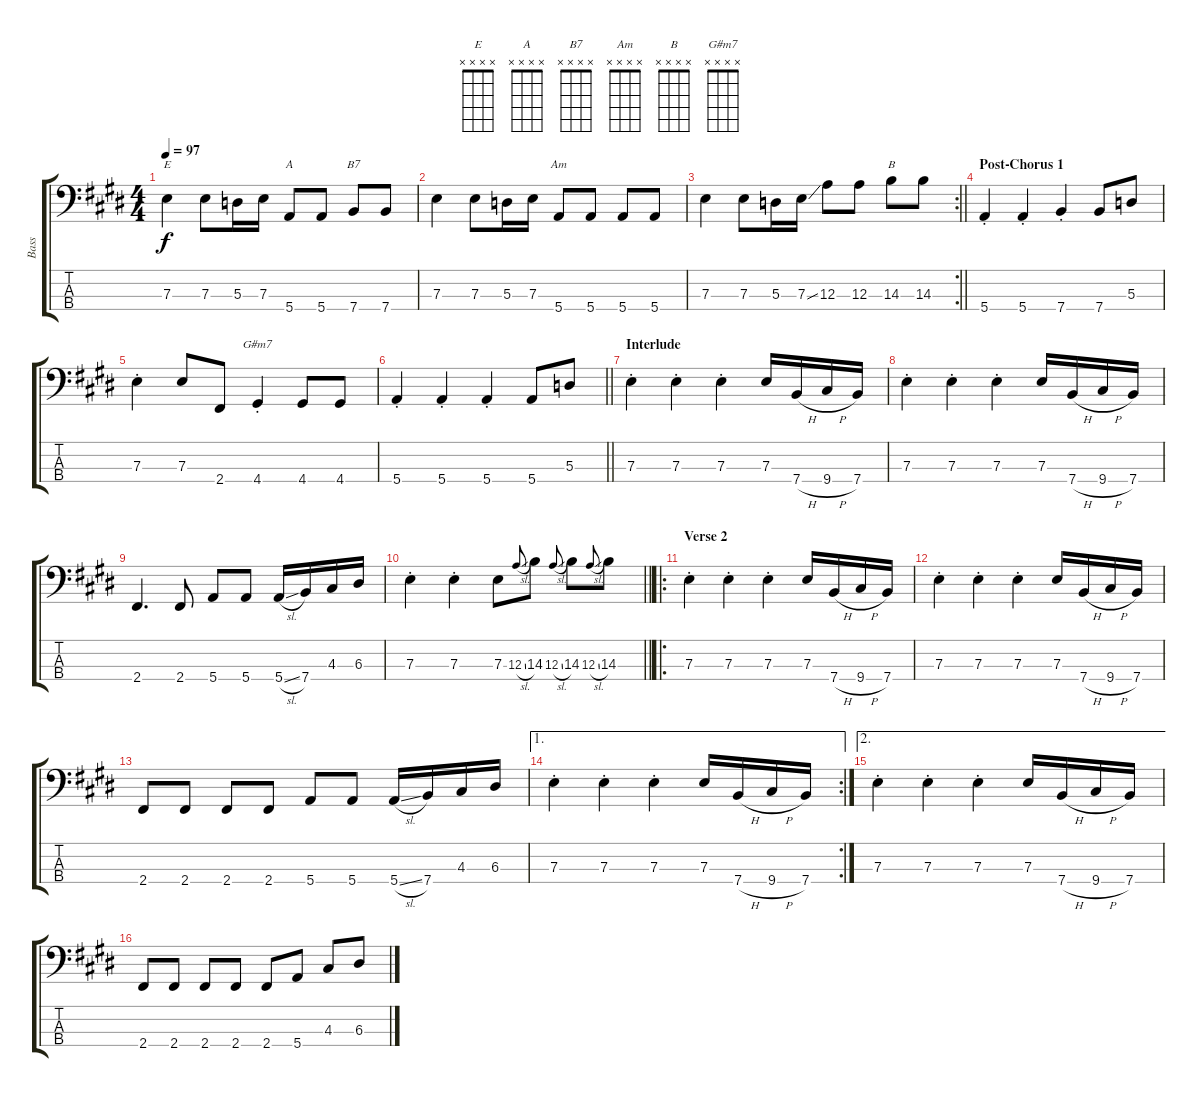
\track ("Bass" "Bass") {instrument electricbassfinger}
\staff {score tabs}
\tuning (G2 D2 A1 E1) {hide}
\chord ("E" x x x x)
\chord ("A" x x x x)
\chord ("B7" x x x x)
\chord ("Am" x x x x)
\chord ("B" x x x x)
\chord ("G#m7" x x x x)
\ts (4 4)
\tempo 97
\clef f4
\ks e
7.3.4{ch "E" dy f} 7.3.8 5.3.16 7.3.16 5.4.8{ch "A"} 5.4.8 7.4.8{ch "B7"} 7.4.8 |
7.3.4 7.3.8 5.3.16 7.3.16 5.4.8{ch "Am"} 5.4.8 5.4.8 5.4.8 |
\rc 2
\barLineRight lightlight
7.3.4 7.3.8 5.3.16 7.3{ss}.16 12.3.8 12.3.8 14.3.8{ch "B"} 14.3.8 |
\section ("" "Post-Chorus 1")
5.4{st}.4 5.4{st}.4 7.4{st}.4 7.4.8 5.3.8 |
7.3{st}.4 7.3.8 2.4.8 4.4{st}.4{ch "G#m7"} 4.4.8 4.4.8 |
\barLineRight lightlight
5.4{st}.4 5.4{st}.4 5.4{st}.4 5.4.8 5.3.8 |
\section ("" "Interlude")
7.3{st}.4 7.3{st}.4 7.3{st}.4 7.3.16 7.4{h}.16 9.4{h}.16 7.4.16 |
7.3{st}.4 7.3{st}.4 7.3{st}.4 7.3.16 7.4{h}.16 9.4{h}.16 7.4.16 |
2.4.4{d} 2.4.8 5.4.8 5.4.8 5.4{sl}.16 7.4.16 4.3.16 6.3.16 |
\barLineRight lightlight
7.3{st}.4 7.3{st}.4 7.3.8 12.3{sl}.8{gr onbeat} 14.3.8 12.3{sl}.8{gr onbeat} 14.3.8 12.3{sl}.8{gr onbeat} 14.3.8 |
\ro
\section ("" "Verse 2")
7.3{st}.4 7.3{st}.4 7.3{st}.4 7.3.16 7.4{h}.16 9.4{h}.16 7.4.16 |
7.3{st}.4 7.3{st}.4 7.3{st}.4 7.3.16 7.4{h}.16 9.4{h}.16 7.4.16 |
2.4.8 2.4.8 2.4.8 2.4.8 5.4.8 5.4.8 5.4{sl}.16 7.4.16 4.3.16 6.3.16 |
\ae 1
\rc 2
7.3{st}.4 7.3{st}.4 7.3{st}.4 7.3.16 7.4{h}.16 9.4{h}.16 7.4.16 |
\ae 2
7.3{st}.4 7.3{st}.4 7.3{st}.4 7.3.16 7.4{h}.16 9.4{h}.16 7.4.16 |
2.4.8 2.4.8 2.4.8 2.4.8 2.4.8 5.4.8 4.3.8 6.3.8
